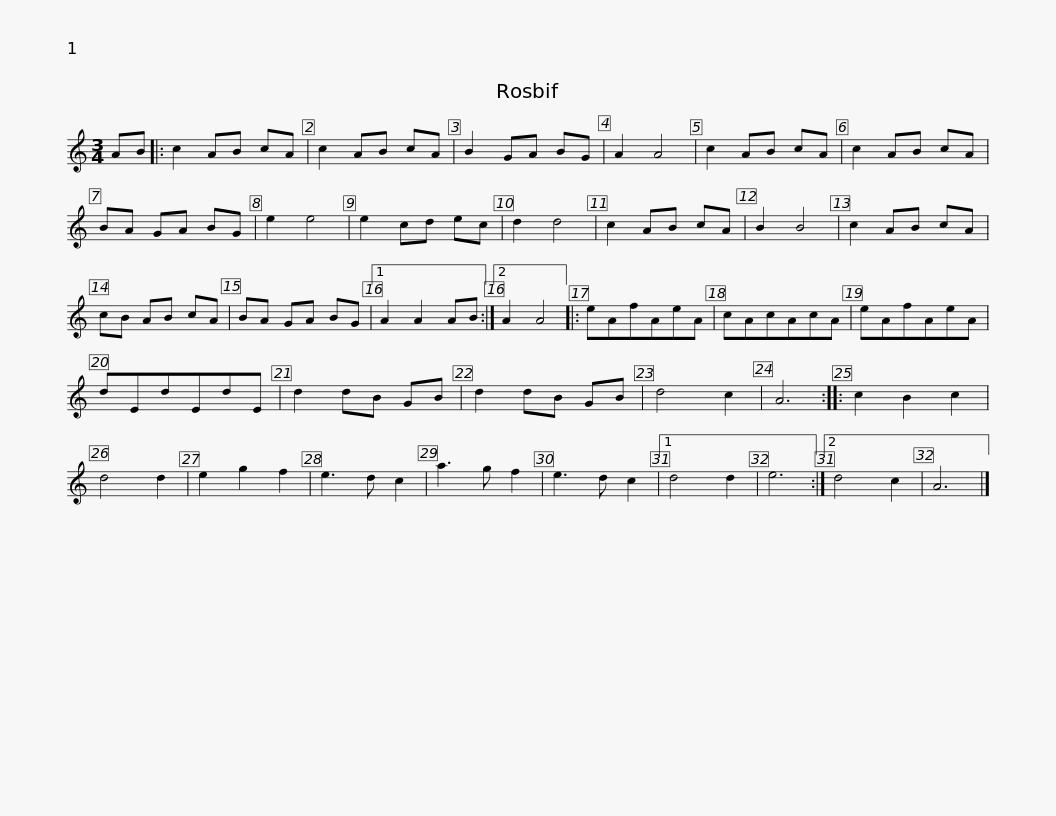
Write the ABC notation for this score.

X:1
L:1/8
M:3/4
I:linebreak $
K:C
V:1 treble
V:1
 AB |: c2 AB cA | c2 AB cA | B2 GA BG | A2 A4 | %5
 c2 AB cA | c2 AB cA | BA GA BG | e2 e4 | e2 cd ec |$ %10
 d2 d4 | c2 AB cA | B2 B4 | c2 AB cA | cB AB cA | %15
 BA GA BG |1 A2 A2 AB :|2 A2 A4 |: eAfAeA |$ cAcAcA | %20
 eAfAeA | dEdEdE | d2 dB GB | d2 dB GB | d4 c2 | %25
 A6 :: c2 B2 c2 | d4 d2 | e2 g2 f2 |$ e3 d c2 | %30
 a3 g f2 | e3 d c2 |1 d4 d2 | e6 :|2 d4 c2 | %35
 A6 |] %36
